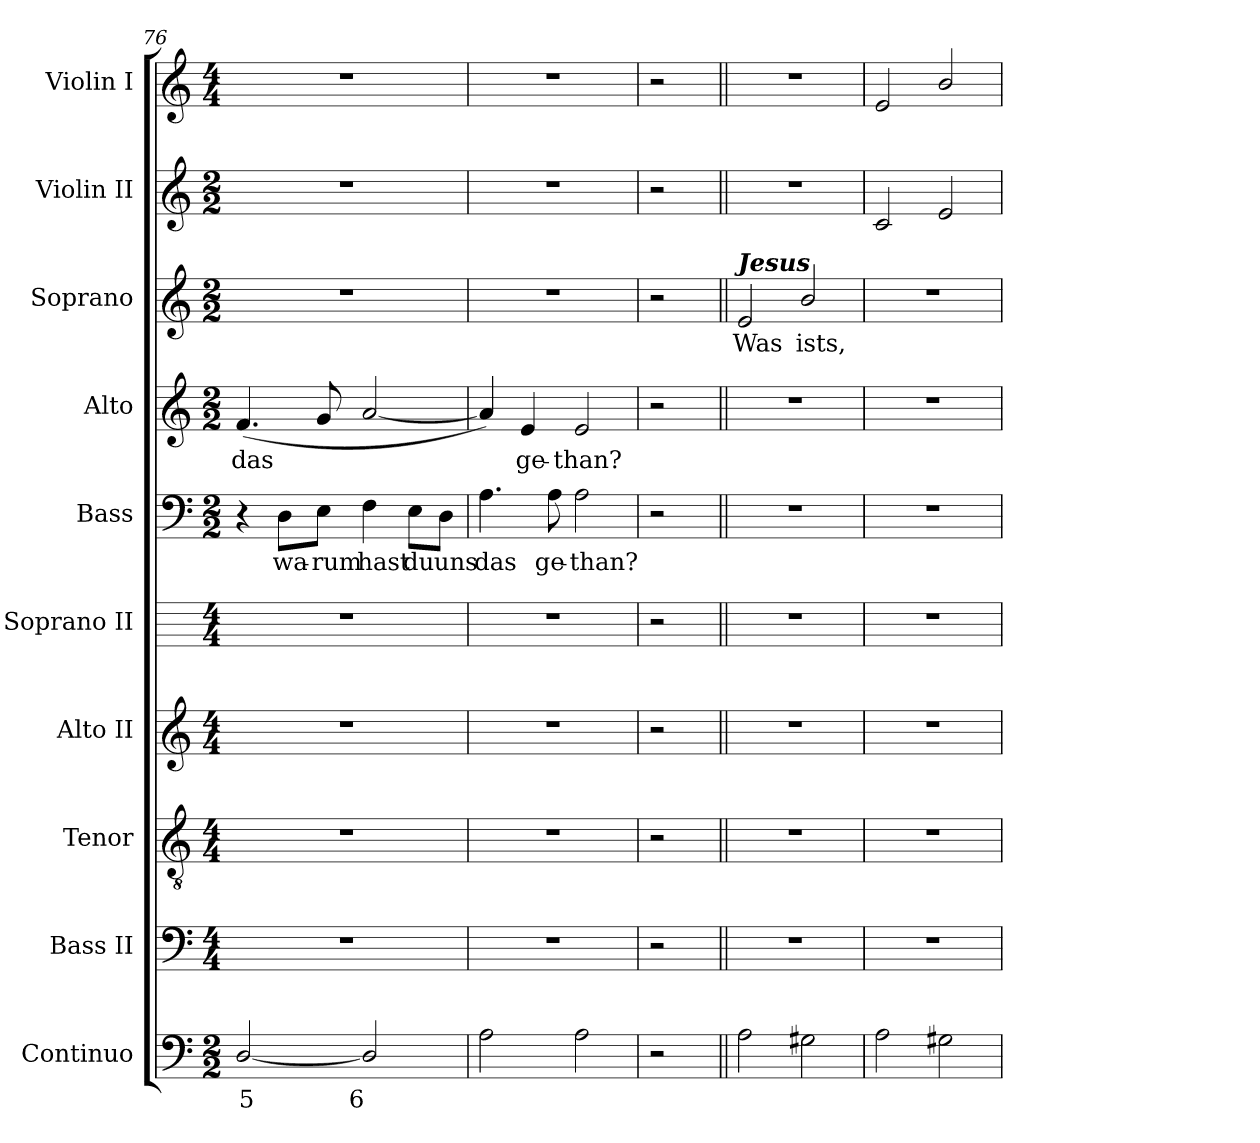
**kern	**text	**kern	**kern	**kern	**kern	**kern	**text	**kern	**text	**kern	**text	**kern	**kern
*part10	*part10	*part9	*part8	*part7	*part6	*part5	*part5	*part4	*part4	*part3	*part3	*part2	*part1
*staff10	*staff10	*staff9	*staff8	*staff7	*staff6	*staff5	*staff5	*staff4	*staff4	*staff3	*staff3	*staff2	*staff1
*I"Continuo	*	*I"Bass II	*I"Tenor	*I"Alto II	*I"Soprano II	*I"Bass	*	*I"Alto	*	*I"Soprano	*	*I"Violin II	*I"Violin I
*	*	*I'B	*I'T	*I'A	*I'S	*I'B	*	*I'A	*	*I'S	*	*I'Vln	*I'Vln
*clefF4	*	*clefF4	*clefGv2	*clefG2	*	*clefF4	*	*clefG2	*	*clefG2	*	*clefG2	*clefG2
*k[]	*	*k[]	*k[]	*k[]	*	*k[]	*	*k[]	*	*k[]	*	*k[]	*k[]
*C:	*	*C:	*C:	*C:	*	*C:	*	*C:	*	*C:	*	*C:	*C:
*M2/2	*	*M4/4	*M4/4	*M4/4	*M4/4	*M2/2	*	*M2/2	*	*M2/2	*	*M2/2	*M4/4
=76	=76	=76	=76	=76	=76	=76	=76	=76	=76	=76	=76	=76	=76
!	!LO:LY:b	!	!	!	!	!	!	!	!LO:LY:b	!	!	!	!
[2D/	5	1r	1r	1r	1r	4r	.	(<4.f/	das	1r	.	1r	1r
!	!	!	!	!	!	!	!LO:LY:b	!	!	!	!	!	!
.	.	.	.	.	.	8D\L	wa-	.	.	.	.	.	.
!	!	!	!	!	!	!	!LO:LY:b	!	!	!	!	!	!
.	.	.	.	.	.	8E\J	-rum	8g	.	.	.	.	.
!	!LO:LY:b	!	!	!	!	!	!LO:LY:b	!	!	!	!	!	!
2D/]	6	.	.	.	.	4F	hast	[2a	.	.	.	.	.
!	!	!	!	!	!	!	!LO:LY:b	!	!	!	!	!	!
.	.	.	.	.	.	8E\L	du	.	.	.	.	.	.
!	!	!	!	!	!	!	!LO:LY:b	!	!	!	!	!	!
.	.	.	.	.	.	8D\J	uns	.	.	.	.	.	.
=77	=77	=77	=77	=77	=77	=77	=77	=77	=77	=77	=77	=77	=77
!	!	!	!	!	!	!	!LO:LY:b	!	!	!	!	!	!
2A	.	1r	1r	1r	1r	4.A	das	4a])	.	1r	.	1r	1r
!	!	!	!	!	!	!	!	!	!LO:LY:b	!	!	!	!
.	.	.	.	.	.	.	.	4e	ge-	.	.	.	.
!	!	!	!	!	!	!	!LO:LY:b	!	!	!	!	!	!
.	.	.	.	.	.	8A	ge-	.	.	.	.	.	.
!	!	!	!	!	!	!	!LO:LY:b	!	!LO:LY:b	!	!	!	!
2A	.	.	.	.	.	2A	-than?	2e	-than?	.	.	.	.
=78	=78	=78	=78	=78	=78	=78	=78	=78	=78	=78	=78	=78	=78
2r	.	2r	2r	2r	2r	2r	.	2r	.	2r	.	2r	2r
=79||	=79||	=79||	=79||	=79||	=79||	=79||	=79||	=79||	=79||	=79||	=79||	=79||	=79||
!	!	!	!	!	!	!	!	!	!	!LO:TX:a:Bi:t=Jesus	!	!	!
!	!	!	!	!	!	!	!	!	!	!	!LO:LY:b	!	!
2A	.	1r	1r	1r	1r	1r	.	1r	.	2e	Was	1r	1r
!	!	!	!	!	!	!	!	!	!	!	!LO:LY:b	!	!
2G#X	.	.	.	.	.	.	.	.	.	2b/	ists,	.	.
=80	=80	=80	=80	=80	=80	=80	=80	=80	=80	=80	=80	=80	=80
2A	.	1r	1r	1r	1r	1r	.	1r	.	1r	.	2c	2e
2G#X	.	.	.	.	.	.	.	.	.	.	.	2e	2b/
=	=	=	=	=	=	=	=	=	=	=	=	=	=
*-	*-	*-	*-	*-	*-	*-	*-	*-	*-	*-	*-	*-	*-
